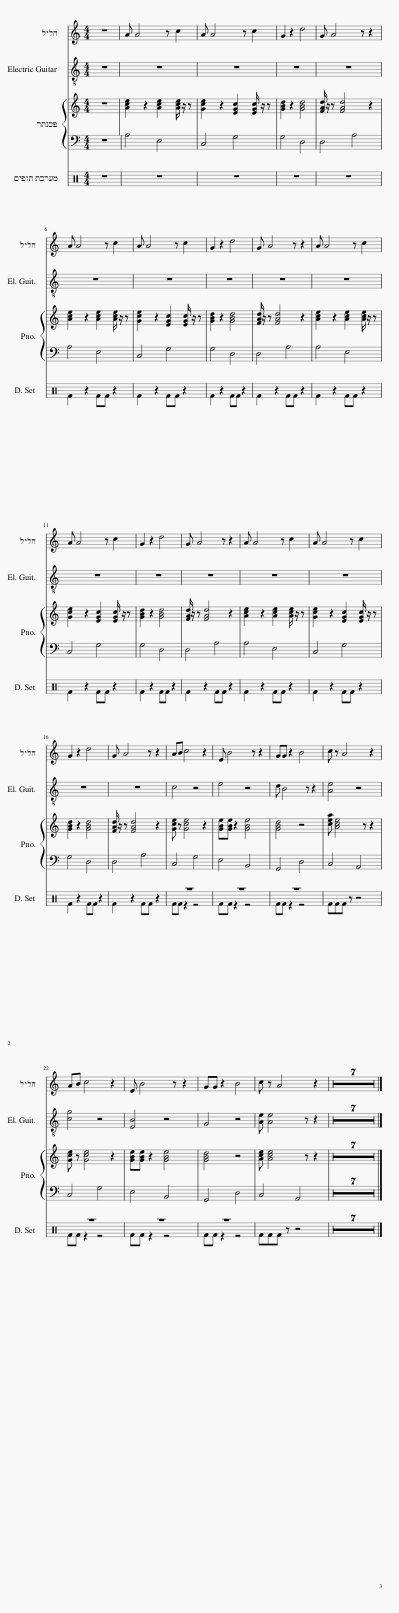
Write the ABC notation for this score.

X:1
%%score 1 2 { 3 | 4 } ( 5 6 )
L:1/8
M:4/4
I:linebreak $
K:C
V:1 treble
V:2 treble-8
V:3 treble
V:4 bass
V:5 perc
K:none
V:6 perc
K:none
V:1
 z8 | A A4 z c2 | A A4 z c2 | G2 z2 d4 | G A4 z z2 |$ %5
 A A4 z c2 | A A4 z c2 | G2 z2 d4 | G A4 z z2 | A A4 z c2 |$ %10
 A A4 z c2 | G2 z2 d4 | G A4 z z2 | A A4 z c2 | A A4 z c2 |$ %15
 G2 z2 d4 | G A4 z z2 | AB c4 z2 | E B4 z z2 | GG z2 B4 | %20
 c z A4 z2 |$ AB c4 z2 | E B4 z z2 | GG z2 B4 | c z A4 z2 | %25
 z8 | z8 | z8 | z8 | z8 | %30
 z8 | z8 |] %32
V:2
 z8 | z8 | z8 | z8 | z8 |$ %5
 z8 | z8 | z8 | z8 | z8 |$ %10
 z8 | z8 | z8 | z8 | z8 |$ %15
 z8 | z8 | c4 z4 | e4 z4 | d B4 z z2 | %20
 [Ae]4 z4 |$ [cg]4 z4 | [EB]4 z4 | G4 z4 | [Ae] [Ae]4 z z2 | %25
 z8 | z8 | z8 | z8 | z8 | %30
 z8 | z8 |] %32
V:3
 z8 | [Ace]2 z2 [Ace]2 [Ace]/ z/ z | [Gce]2 z2 [EGc]2 [EGc]/ z/ z | [GBd]2 z2 [GBd]4 | [FAd]/ z/ z [FAd]4 z2 |$ %5
 [Ace]2 z2 [Ace]2 [Ace]/ z/ z | [Gce]2 z2 [EGc]2 [EGc]/ z/ z | [GBd]2 z2 [GBd]4 | [FAd]/ z/ z [FAd]4 z2 | [Ace]2 z2 [Ace]2 [Ace]/ z/ z |$ %10
 [Gce]2 z2 [EGc]2 [EGc]/ z/ z | [GBd]2 z2 [GBd]4 | [FAd]/ z/ z [FAd]4 z2 | [Ace]2 z2 [Ace]2 [Ace]/ z/ z | [Gce]2 z2 [EGc]2 [EGc]/ z/ z |$ %15
 [GBd]2 z2 [GBd]4 | [FAd]/ z/ z [FAd]4 z2 | [Gce] z [Gce]4 z2 | [GBe][GBe] z2 [GBe]4 | [GBd]4 z4 | %20
 [cea] [Ace]4 z z2 |$ [Gce] z [Gce]4 z2 | [GBe][GBe] z2 [GBe]4 | [GBd]4 z4 | [Ace] [Ace]4 z z2 | %25
 z8 | z8 | z8 | z8 | z8 | %30
 z8 | z8 |] %32
V:4
 z8 | A,4 E,4 | C,4 G,4 | G,4 D,4 | D,4 A,4 |$ %5
 A,4 E,4 | C,4 G,4 | G,4 D,4 | D,4 A,4 | A,4 E,4 |$ %10
 C,4 G,4 | G,4 D,4 | D,4 A,4 | A,4 E,4 | C,4 G,4 |$ %15
 G,4 D,4 | D,4 A,4 | C,4 G,4 | E,4 B,,4 | G,,4 D,4 | %20
 C,4 A,,4 |$ C,4 G,4 | E,4 B,,4 | G,,4 D,4 | C,4 A,,4 | %25
 z8 | z8 | z8 | z8 | z8 | %30
 z8 | z8 |] %32
V:5
 z8 | z8 | z8 | z8 | z8 |$ %5
 F2 z2 FF z2 | F2 z2 FF z2 | F2 z2 FF z2 | F2 z2 FF z2 | F2 z2 FF z2 |$ %10
 F2 z2 FF z2 | F2 z2 FF z2 | F2 z2 FF z2 | F2 z2 FF z2 | F2 z2 FF z2 |$ %15
 F2 z2 FF z2 | F2 z2 FF z2 | z8 | z8 | z8 | %20
 FFF z z4 |$ z8 | z8 | z8 | FFF z z4 | %25
 z8 | z8 | z8 | z8 | z8 | %30
 z8 | z8 |] %32
V:6
 x8 | x8 | x8 | x8 | x8 |$ %5
 x8 | x8 | x8 | x8 | x8 |$ %10
 x8 | x8 | x8 | x8 | x8 |$ %15
 x8 | x8 | FF z2 z4 | FF z2 z4 | FF z2 z4 | %20
 x8 |$ FF z2 z4 | FF z2 z4 | FF z2 z4 | x8 | %25
 x8 | x8 | x8 | x8 | x8 | %30
 x8 | x8 |] %32
